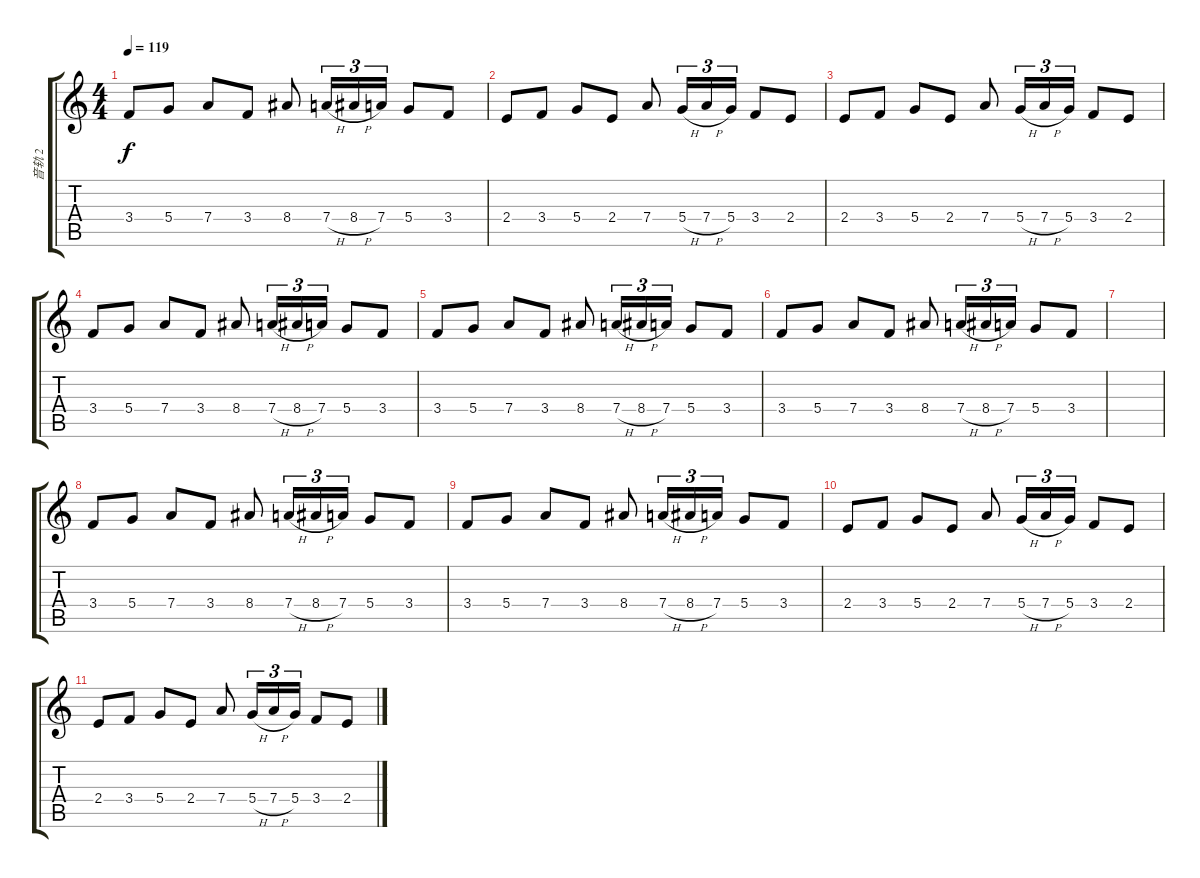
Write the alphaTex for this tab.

\track ("音轨 2" "音轨 2") {instrument overdrivenguitar}
\staff {score tabs}
\tuning (E4 B3 G3 D3 A2 E2) {hide}
\ts (4 4)
\tempo 119
\clef g2
\ks c
3.4.8{dy f} 5.4.8 7.4.8 3.4.8 8.4.8 7.4{h}.16{tu (3 2)} 8.4{h}.16{tu (3 2)} 7.4.16{tu (3 2)} 5.4.8 3.4.8 |
2.4.8 3.4.8 5.4.8 2.4.8 7.4.8 5.4{h}.16{tu (3 2)} 7.4{h}.16{tu (3 2)} 5.4.16{tu (3 2)} 3.4.8 2.4.8 |
2.4.8 3.4.8 5.4.8 2.4.8 7.4.8 5.4{h}.16{tu (3 2)} 7.4{h}.16{tu (3 2)} 5.4.16{tu (3 2)} 3.4.8 2.4.8 |
3.4.8 5.4.8 7.4.8 3.4.8 8.4.8 7.4{h}.16{tu (3 2)} 8.4{h}.16{tu (3 2)} 7.4.16{tu (3 2)} 5.4.8 3.4.8 |
3.4.8 5.4.8 7.4.8 3.4.8 8.4.8 7.4{h}.16{tu (3 2)} 8.4{h}.16{tu (3 2)} 7.4.16{tu (3 2)} 5.4.8 3.4.8 |
3.4.8 5.4.8 7.4.8 3.4.8 8.4.8 7.4{h}.16{tu (3 2)} 8.4{h}.16{tu (3 2)} 7.4.16{tu (3 2)} 5.4.8 3.4.8 |
|
3.4.8 5.4.8 7.4.8 3.4.8 8.4.8 7.4{h}.16{tu (3 2)} 8.4{h}.16{tu (3 2)} 7.4.16{tu (3 2)} 5.4.8 3.4.8 |
3.4.8 5.4.8 7.4.8 3.4.8 8.4.8 7.4{h}.16{tu (3 2)} 8.4{h}.16{tu (3 2)} 7.4.16{tu (3 2)} 5.4.8 3.4.8 |
2.4.8 3.4.8 5.4.8 2.4.8 7.4.8 5.4{h}.16{tu (3 2)} 7.4{h}.16{tu (3 2)} 5.4.16{tu (3 2)} 3.4.8 2.4.8 |
2.4.8 3.4.8 5.4.8 2.4.8 7.4.8 5.4{h}.16{tu (3 2)} 7.4{h}.16{tu (3 2)} 5.4.16{tu (3 2)} 3.4.8 2.4.8
